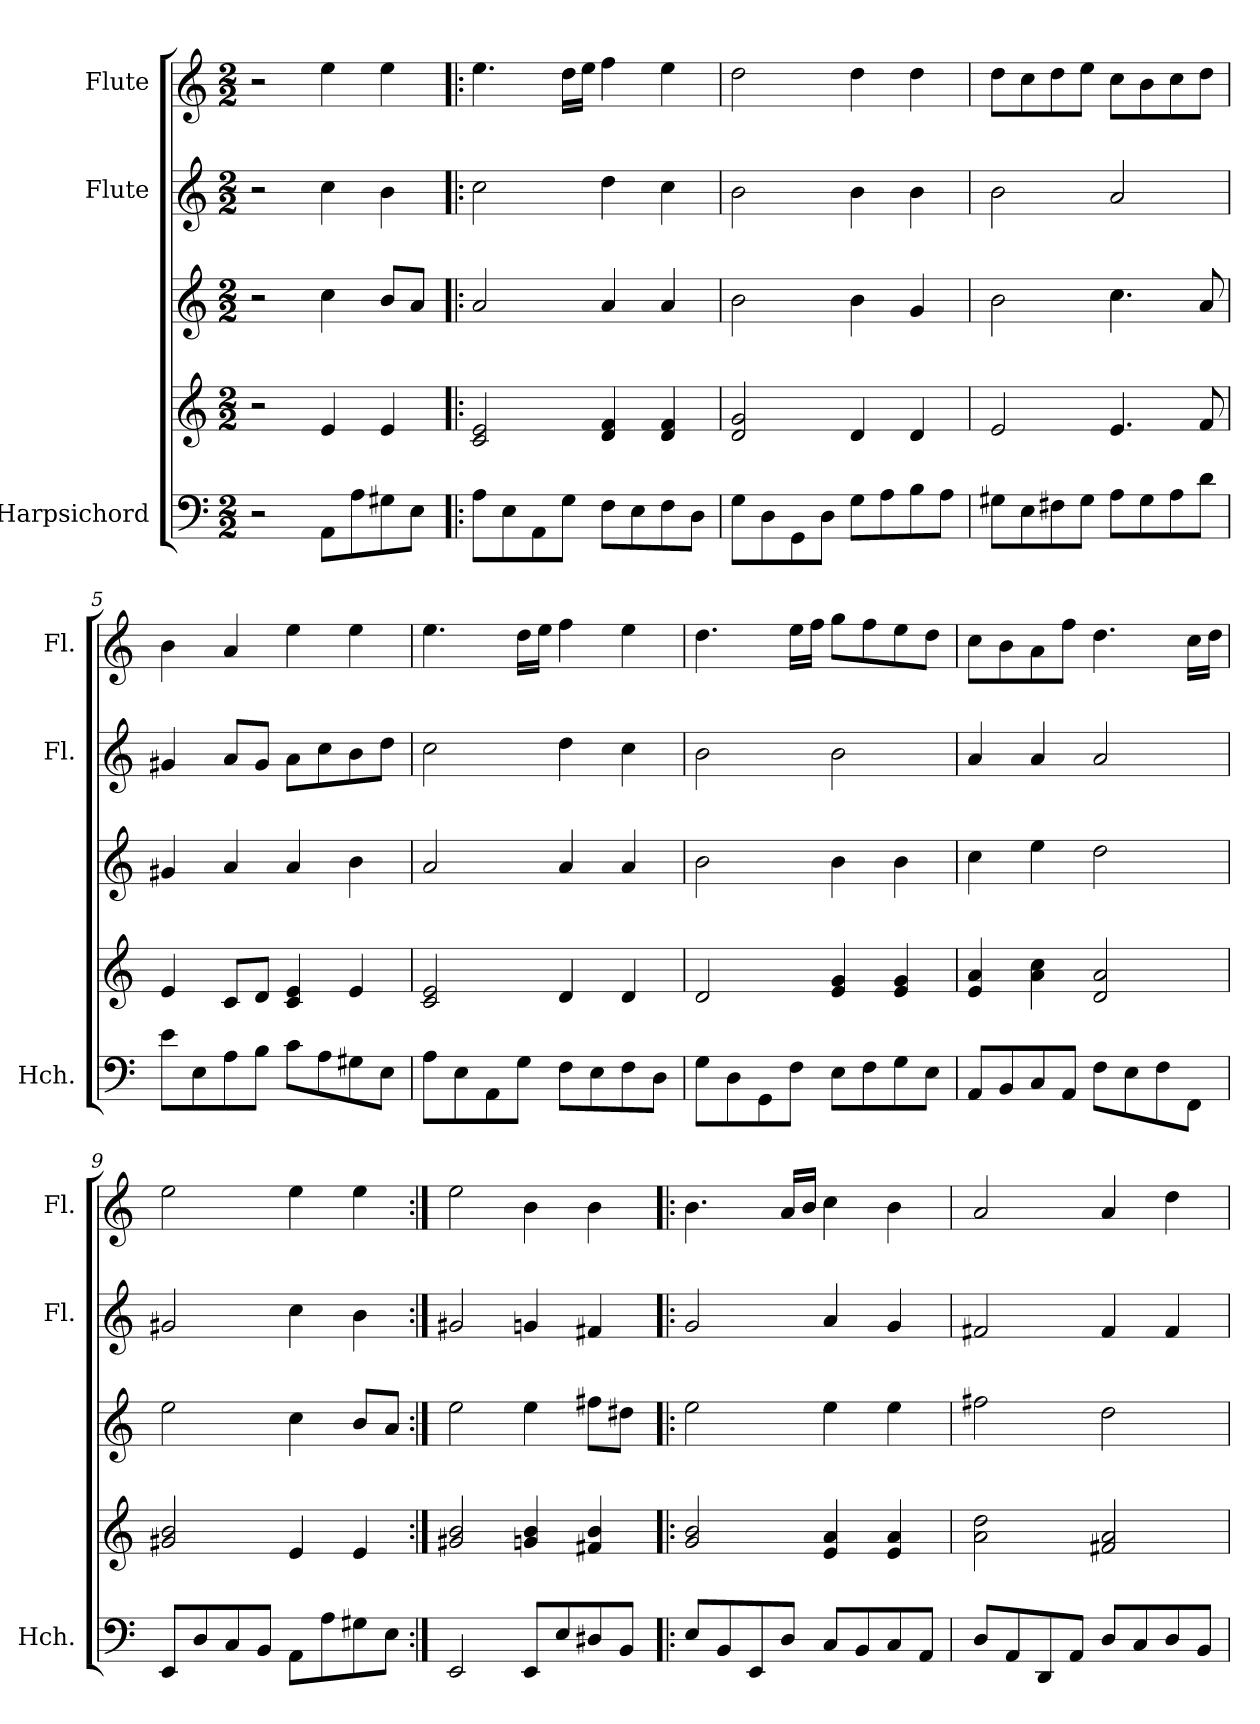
**kern	**kern	**kern	**kern	**kern
*part3	*part3	*part3	*part2	*part1
*staff5	*staff4	*staff3	*staff2	*staff1
*I"Harpsichord	*	*	*I"Flute	*I"Flute
*I'Hch.	*	*	*I'Fl.	*I'Fl.
*clefF4	*clefG2	*clefG2	*clefG2	*clefG2
*k[]	*k[]	*k[]	*k[]	*k[]
*C:	*C:	*C:	*C:	*C:
*M2/2	*M2/2	*M2/2	*M2/2	*M2/2
=1	=1	=1	=1	=1
2r	2r	2r	2r	2r
8AA\L	4e/	4cc\	4cc\	4ee\
8A\	.	.	.	.
8G#X\	4e/	8b/L	4b\	4ee\
8E\J	.	8a/J	.	.
=2!|:	=2!|:	=2!|:	=2!|:	=2!|:
8A\L	2c/ 2e/	2a/	2cc\	4.ee\
8E\	.	.	.	.
8AA\	.	.	.	.
8G\J	.	.	.	16dd\LL
.	.	.	.	16ee\JJ
8F\L	4d/ 4f/	4a/	4dd\	4ff\
8E\	.	.	.	.
8F\	4d/ 4f/	4a/	4cc\	4ee\
8D\J	.	.	.	.
=3	=3	=3	=3	=3
8G\L	2d/ 2g/	2b\	2b\	2dd\
8D\	.	.	.	.
8GG\	.	.	.	.
8D\J	.	.	.	.
8G\L	4d/	4b\	4b\	4dd\
8A\	.	.	.	.
8B\	4d/	4g/	4b\	4dd\
8A\J	.	.	.	.
=4	=4	=4	=4	=4
8G#X\L	2e/	2b\	2b\	8dd\L
8E\	.	.	.	8cc\
8F#X\	.	.	.	8dd\
8G#\J	.	.	.	8ee\J
8A\L	4.e/	4.cc\	2a/	8cc\L
8G#\	.	.	.	8b\
8A\	.	.	.	8cc\
8d\J	8f/	8a/	.	8dd\J
!!LO:LB:g=z
=5	=5	=5	=5	=5
8e\L	4e/	4g#X/	4g#X/	4b\
8E\	.	.	.	.
8A\	8c/L	4a/	8a/L	4a/
8B\J	8d/J	.	8g#/J	.
8c\L	4c/ 4e/	4a/	8a\L	4ee\
8A\	.	.	8cc\	.
8G#X\	4e/	4b\	8b\	4ee\
8E\J	.	.	8dd\J	.
=6	=6	=6	=6	=6
8A\L	2c/ 2e/	2a/	2cc\	4.ee\
8E\	.	.	.	.
8AA\	.	.	.	.
8G\J	.	.	.	16dd\LL
.	.	.	.	16ee\JJ
8F\L	4d/	4a/	4dd\	4ff\
8E\	.	.	.	.
8F\	4d/	4a/	4cc\	4ee\
8D\J	.	.	.	.
=7	=7	=7	=7	=7
8G\L	2d/	2b\	2b\	4.dd\
8D\	.	.	.	.
8GG\	.	.	.	.
8F\J	.	.	.	16ee\LL
.	.	.	.	16ff\JJ
8E\L	4e/ 4g/	4b\	2b\	8gg\L
8F\	.	.	.	8ff\
8G\	4e/ 4g/	4b\	.	8ee\
8E\J	.	.	.	8dd\J
=8	=8	=8	=8	=8
8AA/L	4e/ 4a/	4cc\	4a/	8cc\L
8BB/	.	.	.	8b\
8C/	4a\ 4cc\	4ee\	4a/	8a\
8AA/J	.	.	.	8ff\J
8F\L	2d/ 2a/	2dd\	2a/	4.dd\
8E\	.	.	.	.
8F\	.	.	.	.
8FF\J	.	.	.	16cc\LL
.	.	.	.	16dd\JJ
!!LO:PB:g=z
=9	=9	=9	=9	=9
8EE/L	2g#X/ 2b/	2ee\	2g#X/	2ee\
8D/	.	.	.	.
8C/	.	.	.	.
8BB/J	.	.	.	.
8AA\L	4e/	4cc\	4cc\	4ee\
8A\	.	.	.	.
8G#X\	4e/	8b/L	4b\	4ee\
8E\J	.	8a/J	.	.
=10:|!	=10:|!	=10:|!	=10:|!	=10:|!
2EE/	2g#X/ 2b/	2ee\	2g#X/	2ee\
8EE/L	4gn/ 4b/	4ee\	4gn/	4b\
8E/	.	.	.	.
8D#X/	4f#X/ 4b/	8ff#X\L	4f#X/	4b\
8BB/J	.	8dd#X\J	.	.
=11!|:	=11!|:	=11!|:	=11!|:	=11!|:
8E/L	2g/ 2b/	2ee\	2g/	4.b\
8BB/	.	.	.	.
8EE/	.	.	.	.
8D/J	.	.	.	16a/LL
.	.	.	.	16b/JJ
8C/L	4e/ 4a/	4ee\	4a/	4cc\
8BB/	.	.	.	.
8C/	4e/ 4a/	4ee\	4g/	4b\
8AA/J	.	.	.	.
=12	=12	=12	=12	=12
8D/L	2a\ 2dd\	2ff#X\	2f#X/	2a/
8AA/	.	.	.	.
8DD/	.	.	.	.
8AA/J	.	.	.	.
8D/L	2f#X/ 2a/	2dd\	4f#/	4a/
8C/	.	.	.	.
8D/	.	.	4f#/	4dd\
8BB/J	.	.	.	.
=	=	=	=	=
*-	*-	*-	*-	*-
